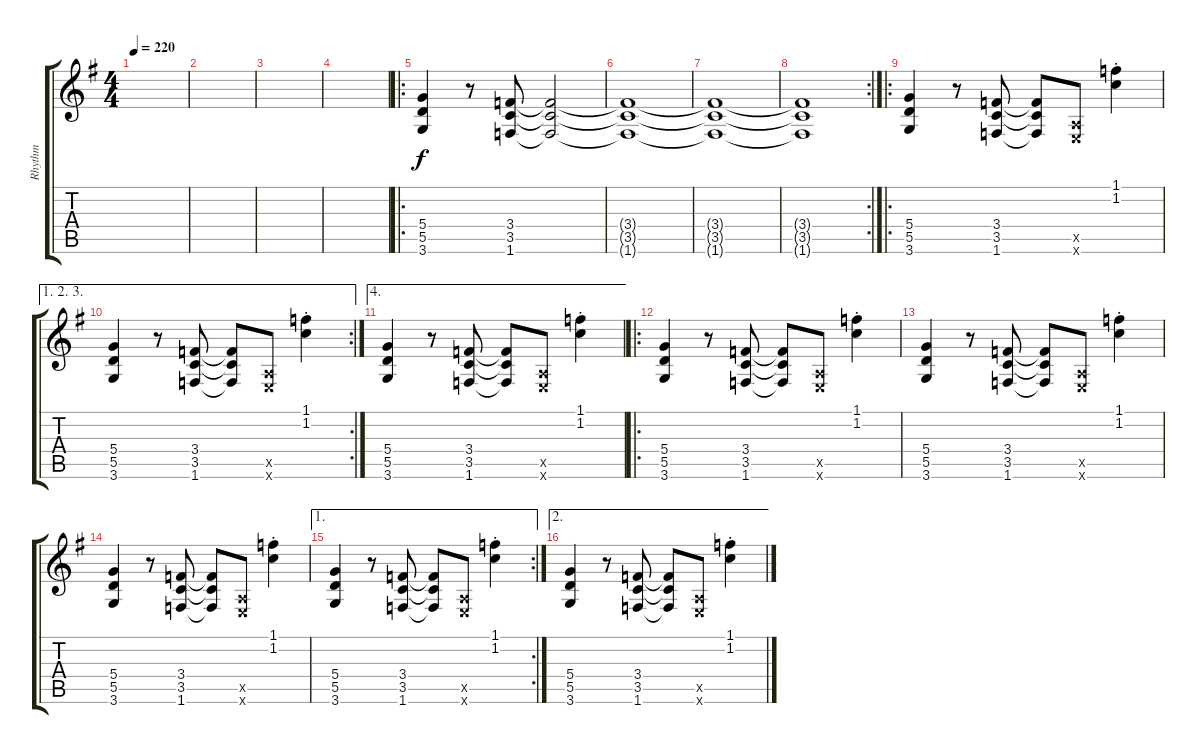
\track ("Rhythm" "Rhythm") {instrument distortionguitar}
\staff {score tabs}
\tuning (E4 B3 G3 D3 A2 E2) {hide}
\ts (4 4)
\tempo 220
\clef g2
\ks g
|
|
|
|
\ro
(5.4 5.5 3.6).4{volume 16} r.8 (3.4 3.5 1.6).8 (3.4{t} 3.5{t} 1.6{t}).2 |
(3.4{t} 3.5{t} 1.6{t}).1 |
(3.4{t} 3.5{t} 1.6{t}).1 |
\rc 2
(3.4{t} 3.5{t} 1.6{t}).1 |
\ro
(5.4 5.5 3.6).4{volume 8} r.8 (3.4 3.5 1.6).8 (3.4{t} 3.5{t} 1.6{t}).8 (0.5{x} 0.6{x}).8 (1.1{st} 1.2).4 |
\ae (1 2 3)
\rc 2
(5.4 5.5 3.6).4 r.8 (3.4 3.5 1.6).8 (3.4{t} 3.5{t} 1.6{t}).8 (0.5{x} 0.6{x}).8 (1.1{st} 1.2).4 |
\ae 4
(5.4 5.5 3.6).4 r.8 (3.4 3.5 1.6).8 (3.4{t} 3.5{t} 1.6{t}).8 (0.5{x} 0.6{x}).8 (1.1{st} 1.2).4 |
\ro
(5.4 5.5 3.6).4 r.8 (3.4 3.5 1.6).8 (3.4{t} 3.5{t} 1.6{t}).8 (0.5{x} 0.6{x}).8 (1.1{st} 1.2).4 |
(5.4 5.5 3.6).4 r.8 (3.4 3.5 1.6).8 (3.4{t} 3.5{t} 1.6{t}).8 (0.5{x} 0.6{x}).8 (1.1{st} 1.2).4 |
(5.4 5.5 3.6).4 r.8 (3.4 3.5 1.6).8 (3.4{t} 3.5{t} 1.6{t}).8 (0.5{x} 0.6{x}).8 (1.1{st} 1.2).4 |
\ae 1
\rc 2
(5.4 5.5 3.6).4 r.8 (3.4 3.5 1.6).8 (3.4{t} 3.5{t} 1.6{t}).8 (0.5{x} 0.6{x}).8 (1.1{st} 1.2).4 |
\ae 2
(5.4 5.5 3.6).4 r.8 (3.4 3.5 1.6).8 (3.4{t} 3.5{t} 1.6{t}).8 (0.5{x} 0.6{x}).8 (1.1{st} 1.2).4
